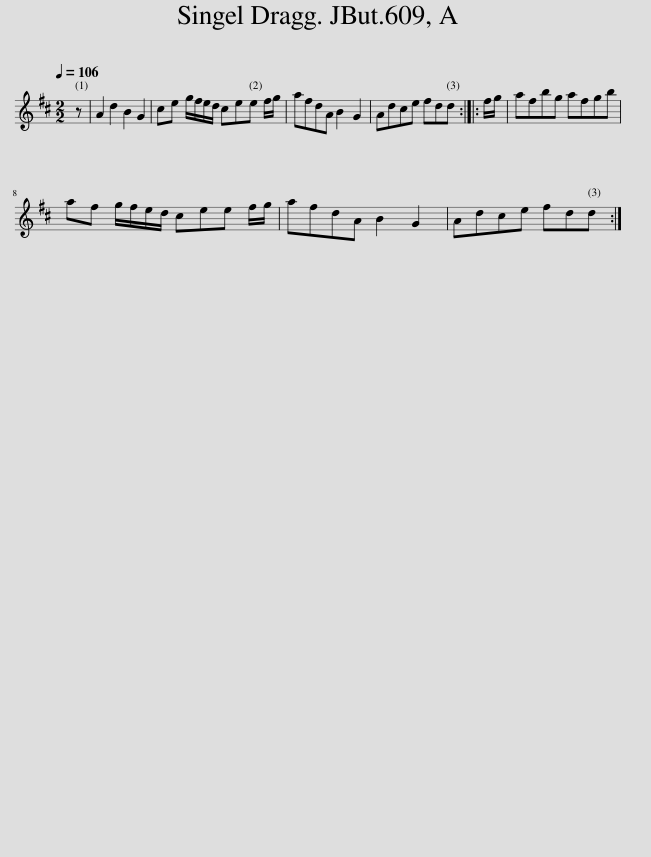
X:1
L:1/8
Q:1/4=106
M:2/2
I:linebreak $
K:D
V:1 treble
V:1
 z | A2 d2 B2 G2 | ce g/f/e/d/ cee f/g/ | afdA B2 G2 | Adce fdd :: %5
 f/g/ | afbg afgb |$ af g/f/e/d/ cee f/g/ | afdA B2 G2 | Adce fdd :| %10
